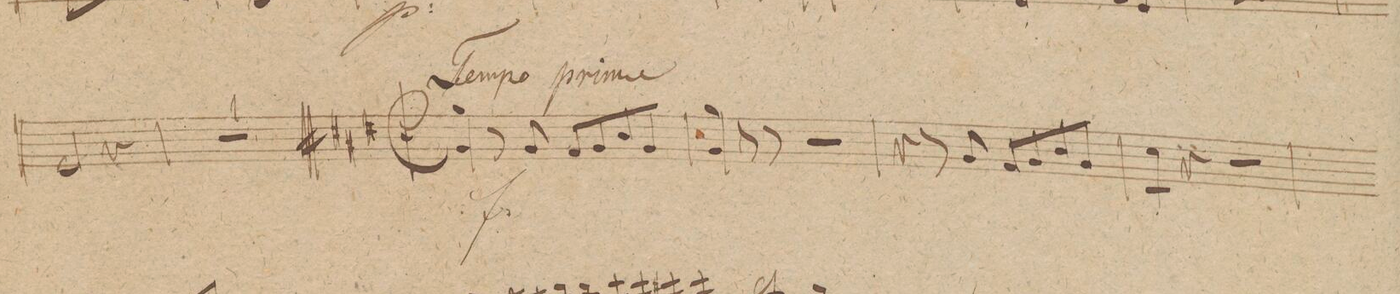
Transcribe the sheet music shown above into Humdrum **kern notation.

**kern	**dynam
*I"Alto Viola.	*
*clefC3	*
*k[b-]	*
*met(c|)	*
*M3/4	*
2F/	.
4r	.
=151	=151
2.r	.
=152||	=152||
*k[f#c#g#]	*
*A:	*
*M4/4	*
*met(c)	*
4A\ 4a	.
8r	f
8A/	.
8G#/L	.
8A/	.
8c#/	.
8A/J	.
=153	=153
4A\ 4a	.
8r	.
8r	.
2r	.
=154	=154
4r	.
8r	.
8A/	.
8G#/L	.
8A/	.
8c#/	.
8A/J	.
=155	=155
4D\ 4d	.
4r	.
2r	.
=156	=156
*-	*-
